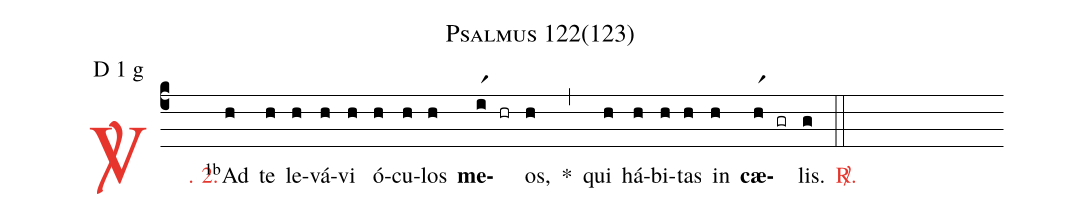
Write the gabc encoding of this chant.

name: Psalmus 122(123);
mode: D 1 g;
%%
(c4)

<c><sp>V/</sp>. 2.</c>() <v>\VSup{1b}</v>Ad(h) te(h) le(h)vá(h)vi(h) ó(h)cu(h)los(h) <b>me</b>(ir1)(hr)os,(h) *(,) qui(h) há(h)bi(h)tas(h) in(h) <b>cæ</b>(hr1)(gr)lis.(g)

<c><sp>R/</sp>.</c>(::)
